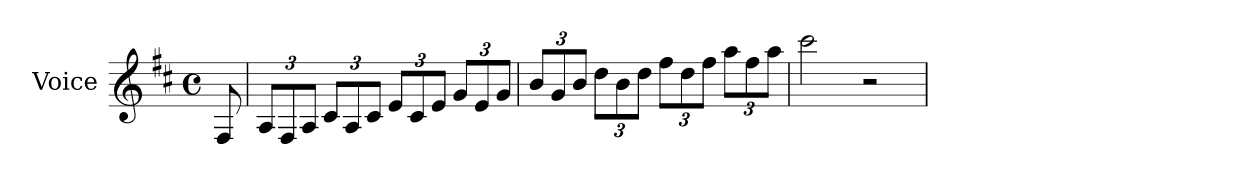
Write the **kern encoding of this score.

**kern
*part1
*staff1
*I"Voice
*I'Voice
*clefG2
*k[f#c#]
*M4/4
*met(c)
=
8F#/
=1
12A/L
12F#/
12A/J
12c#/L
12A/
12c#/J
12e/L
12c#/
12e/J
12g/L
12e/
12g/J
=2
12b/L
12g/
12b/J
12dd\L
12b\
12dd\J
12ff#\L
12dd\
12ff#\J
12aa\L
12ff#\
12aa\J
=3
2ccc#\
2rcc
=
*-
